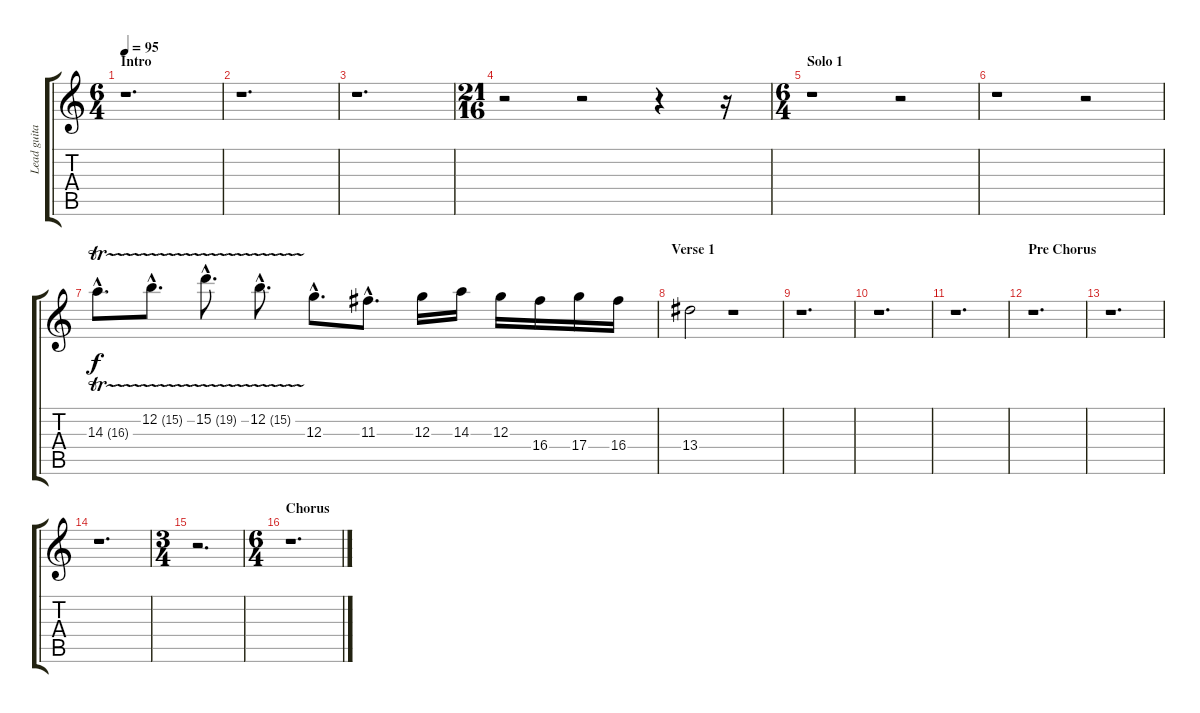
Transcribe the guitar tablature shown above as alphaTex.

\track ("Lead guitar" "Lead guita") {instrument overdrivenguitar}
\staff {score tabs}
\tuning (E4 B3 G3 D3 A2 E2) {hide}
\ts (6 4)
\section ("" "Intro")
\tempo 95
\clef g2
\ks c
r.1{d dy f instrument overdrivenguitar} |
r.1{d} |
r.1{d} |
\ts (21 16)
r.2 r.2 r.4 r.16 |
\ts (6 4)
\section ("" "Solo 1")
r.1 r.2 |
r.1 r.2 |
14.3{tr (16 32) hac}.8{d} 12.2{tr (15 32) hac}.8{d} 15.2{tr (19 32) hac}.8{d} 12.2{tr (15 32) hac}.8{d} 12.3{hac}.8{d} 11.3{hac}.8{d} 12.3.16 14.3.16 12.3.16 16.4.16 17.4.16 16.4.16 |
\section ("" "Verse 1")
13.4.2 r.1 |
r.1{d} |
r.1{d} |
r.1{d} |
\section ("" "Pre Chorus")
r.1{d} |
r.1{d} |
r.1{d} |
\ts (3 4)
r.2{d} |
\ts (6 4)
\section ("" "Chorus")
r.1{d}
